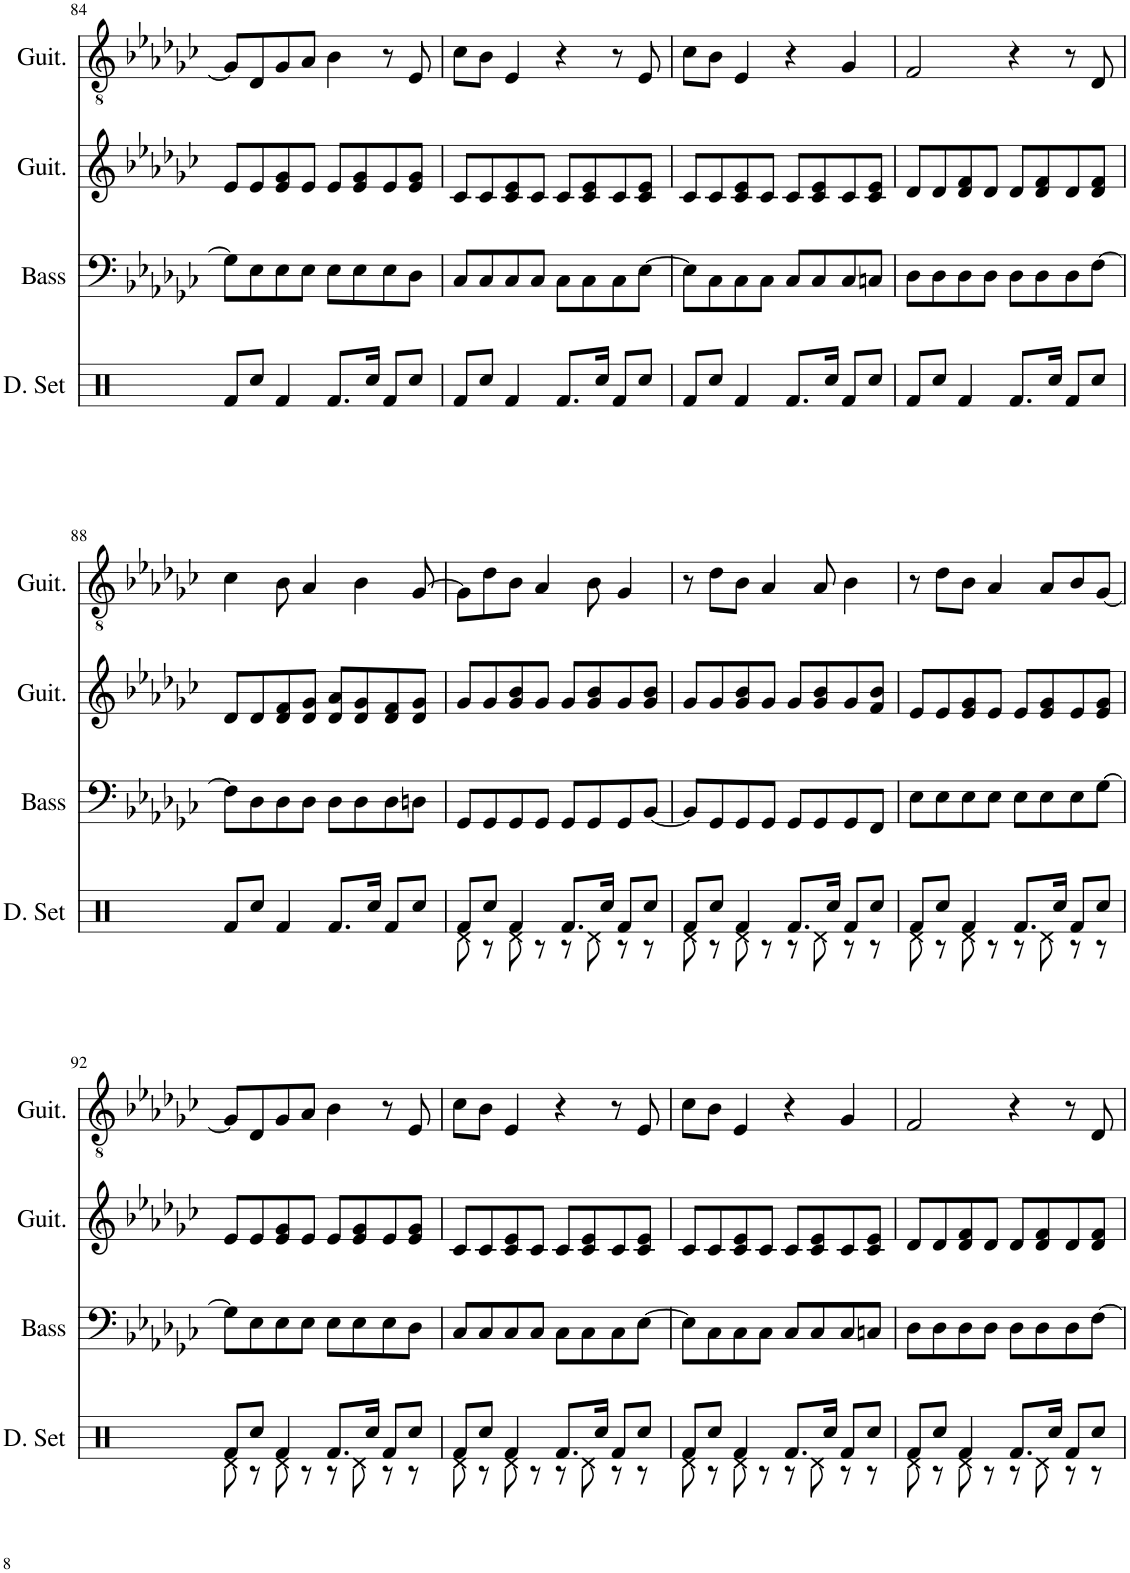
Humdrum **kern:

**kern	**kern	**kern	**kern
*part4	*part3	*part2	*part1
*staff4	*staff3	*staff2	*staff1
*I"Drumset	*I"Acoustic Bass	*I"Classical Guitar	*I"Acoustic Guitar
*I'D. Set	*I'Bass	*I'Guit.	*I'Guit.
!!LO:PB:g=z
*clefX	*clefF4	*clefG2	*clefGv2
*	*Trd7c12	*	*
*k[]	*k[b-e-a-d-g-c-]	*k[b-e-a-d-g-c-]	*k[b-e-a-d-g-c-]
*M4/4	*M4/4	*M4/4	*M4/4
=84	=84	=84	=84
8Rf/L	8G-\L]	8e-/L	8G-/L]
8Rcc/J	8E-\	8e-/	8D-/
4Rf/	8E-\	8e-/ 8g-/	8G-/
.	8E-\J	8e-/J	8A-/J
8.Rf/L	8E-\L	8e-/L	4B-\
.	8E-\	8e-/ 8g-/	.
16Rcc/Jk	.	.	.
8Rf/L	8E-\	8e-/	8r
8Rcc/J	8D-\J	8e-/ 8g-/J	8E-/
=85	=85	=85	=85
8Rf/L	8C-/L	8c-/L	8c-\L
8Rcc/J	8C-/	8c-/	8B-\J
4Rf/	8C-/	8c-/ 8e-/	4E-/
.	8C-/J	8c-/J	.
8.Rf/L	8C-\L	8c-/L	4r
.	8C-\	8c-/ 8e-/	.
16Rcc/Jk	.	.	.
8Rf/L	8C-\	8c-/	8r
8Rcc/J	[8E-\J	8c-/ 8e-/J	8E-/
=86	=86	=86	=86
8Rf/L	8E-\L]	8c-/L	8c-\L
8Rcc/J	8C-\	8c-/	8B-\J
4Rf/	8C-\	8c-/ 8e-/	4E-/
.	8C-\J	8c-/J	.
8.Rf/L	8C-/L	8c-/L	4r
.	8C-/	8c-/ 8e-/	.
16Rcc/Jk	.	.	.
8Rf/L	8C-/	8c-/	4G-/
8Rcc/J	8Cn/J	8c-/ 8e-/J	.
=87	=87	=87	=87
8Rf/L	8D-\L	8d-/L	2F/
8Rcc/J	8D-\	8d-/	.
4Rf/	8D-\	8d-/ 8f/	.
.	8D-\J	8d-/J	.
8.Rf/L	8D-\L	8d-/L	4r
.	8D-\	8d-/ 8f/	.
16Rcc/Jk	.	.	.
8Rf/L	8D-\	8d-/	8r
8Rcc/J	[8F\J	8d-/ 8f/J	8D-/
!!LO:LB:g=z
=88	=88	=88	=88
8Rf/L	8F\L]	8d-/L	4c-\
8Rcc/J	8D-\	8d-/	.
4Rf/	8D-\	8d-/ 8f/	8B-\
.	8D-\J	8d-/ 8g-/J	4A-/
8.Rf/L	8D-\L	8d-/ 8a-/L	.
.	8D-\	8d-/ 8g-/	4B-\
16Rcc/Jk	.	.	.
8Rf/L	8D-\	8d-/ 8f/	.
8Rcc/J	8Dn\J	8d-/ 8g-/J	[8G-/
=89	=89	=89	=89
*^	*	*	*
8Rf/L	8Rd\	8GG-/L	8g-/L	8G-\L]
8Rcc/J	8r	8GG-/	8g-/	8d-\
4Rf/	8Rd\	8GG-/	8g-/ 8b-/	8B-\J
.	8r	8GG-/J	8g-/J	4A-/
8.Rf/L	8r	8GG-/L	8g-/L	.
.	8Rd\	8GG-/	8g-/ 8b-/	8B-\
16Rcc/Jk	.	.	.	.
8Rf/L	8r	8GG-/	8g-/	4G-/
8Rcc/J	8r	[8BB-/J	8g-/ 8b-/J	.
=90	=90	=90	=90	=90
8Rf/L	8Rd\	8BB-/L]	8g-/L	8r
8Rcc/J	8r	8GG-/	8g-/	8d-\L
4Rf/	8Rd\	8GG-/	8g-/ 8b-/	8B-\J
.	8r	8GG-/J	8g-/J	4A-/
8.Rf/L	8r	8GG-/L	8g-/L	.
.	8Rd\	8GG-/	8g-/ 8b-/	8A-/
16Rcc/Jk	.	.	.	.
8Rf/L	8r	8GG-/	8g-/	4B-\
8Rcc/J	8r	8FF/J	8f/ 8b-/J	.
=91	=91	=91	=91	=91
8Rf/L	8Rd\	8E-\L	8e-/L	8r
8Rcc/J	8r	8E-\	8e-/	8d-\L
4Rf/	8Rd\	8E-\	8e-/ 8g-/	8B-\J
.	8r	8E-\J	8e-/J	4A-/
8.Rf/L	8r	8E-\L	8e-/L	.
.	8Rd\	8E-\	8e-/ 8g-/	8A-/L
16Rcc/Jk	.	.	.	.
8Rf/L	8r	8E-\	8e-/	8B-/
8Rcc/J	8r	[8G-\J	8e-/ 8g-/J	[8G-/J
!!LO:LB:g=z
=92	=92	=92	=92	=92
8Rf/L	8Rd\	8G-\L]	8e-/L	8G-/L]
8Rcc/J	8r	8E-\	8e-/	8D-/
4Rf/	8Rd\	8E-\	8e-/ 8g-/	8G-/
.	8r	8E-\J	8e-/J	8A-/J
8.Rf/L	8r	8E-\L	8e-/L	4B-\
.	8Rd\	8E-\	8e-/ 8g-/	.
16Rcc/Jk	.	.	.	.
8Rf/L	8r	8E-\	8e-/	8r
8Rcc/J	8r	8D-\J	8e-/ 8g-/J	8E-/
=93	=93	=93	=93	=93
8Rf/L	8Rd\	8C-/L	8c-/L	8c-\L
8Rcc/J	8r	8C-/	8c-/	8B-\J
4Rf/	8Rd\	8C-/	8c-/ 8e-/	4E-/
.	8r	8C-/J	8c-/J	.
8.Rf/L	8r	8C-\L	8c-/L	4r
.	8Rd\	8C-\	8c-/ 8e-/	.
16Rcc/Jk	.	.	.	.
8Rf/L	8r	8C-\	8c-/	8r
8Rcc/J	8r	[8E-\J	8c-/ 8e-/J	8E-/
=94	=94	=94	=94	=94
8Rf/L	8Rd\	8E-\L]	8c-/L	8c-\L
8Rcc/J	8r	8C-\	8c-/	8B-\J
4Rf/	8Rd\	8C-\	8c-/ 8e-/	4E-/
.	8r	8C-\J	8c-/J	.
8.Rf/L	8r	8C-/L	8c-/L	4r
.	8Rd\	8C-/	8c-/ 8e-/	.
16Rcc/Jk	.	.	.	.
8Rf/L	8r	8C-/	8c-/	4G-/
8Rcc/J	8r	8Cn/J	8c-/ 8e-/J	.
=95	=95	=95	=95	=95
8Rf/L	8Rd\	8D-\L	8d-/L	2F/
8Rcc/J	8r	8D-\	8d-/	.
4Rf/	8Rd\	8D-\	8d-/ 8f/	.
.	8r	8D-\J	8d-/J	.
8.Rf/L	8r	8D-\L	8d-/L	4r
.	8Rd\	8D-\	8d-/ 8f/	.
16Rcc/Jk	.	.	.	.
8Rf/L	8r	8D-\	8d-/	8r
8Rcc/J	8r	[8F\J	8d-/ 8f/J	8D-/
*v	*v	*	*	*
=	=	=	=
*-	*-	*-	*-
